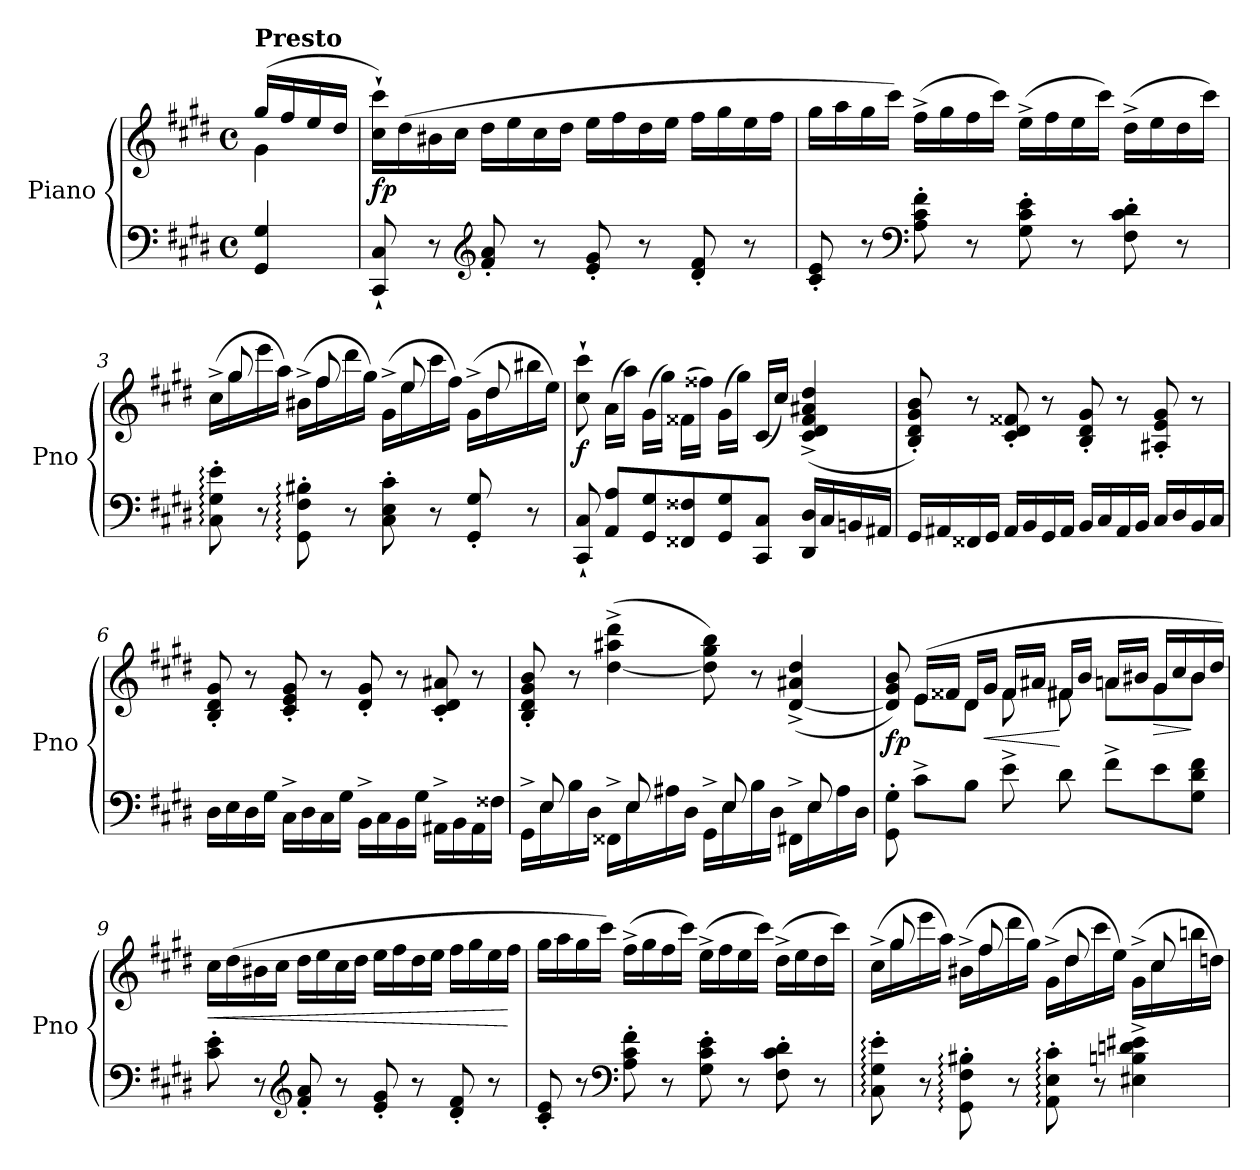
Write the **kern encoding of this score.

**kern	**kern	**dynam
*part1	*part1	*part1
*staff2	*staff1	*staff1/2
*I"Piano	*	*
*I'Pno	*	*
*clefF4	*clefG2	*
*k[f#c#g#d#]	*k[f#c#g#d#]	*
*M4/4	*M4/4	*
*met(c)	*met(c)	*
*MM176	*MM176	*
=	=	=
*	*^	*
!	!LO:TX:a:B:t=Presto	!	!
!	!	!	!LO:DY:b
4GG#/ 4G#/	(>16gg#/LL	4g#\	other-dynamics
.	16ff#/	.	.
.	16ee/	.	.
.	16dd#/JJ	.	.
*	*v	*v	*
=1	=1	=1
!	!	!LO:DY:b
8CC#/` 8C#/`	16cc#\` 16ccc#\`LL)	fp
.	(>16dd#\	.
8r	16b#X\	.
.	16cc#\JJ	.
*clefG2	*	*
8f#/' 8a/'	16dd#\LL	.
.	16ee\	.
8r	16cc#\	.
.	16dd#\JJ	.
!	!	!LO:DY:b
8e/' 8g#/'	16ee\LL	other-dynamics
.	16ff#\	.
8r	16dd#\	.
.	16ee\JJ	.
8d#/' 8f#/'	16ff#\LL	.
.	16gg#\	.
8r	16ee\	.
.	16ff#\JJ	.
=2	=2	=2
8c#/' 8e/'	16gg#\LL	.
.	16aa\	.
8r	16gg#\	.
.	16ccc#\JJ)	.
*clefF4	*	*
8A\' 8c#\' 8f#\'	(>16ff#^\LL	.
.	16gg#\	.
8r	16ff#\	.
.	16ccc#\JJ)	.
8G#\' 8c#\' 8e\'	(>16ee^\LL	.
.	16ff#\	.
8r	16ee\	.
.	16ccc#\JJ)	.
8F#\' 8c#\' 8d#\'	(>16dd#^\LL	.
.	16ee\	.
8r	16dd#\	.
.	16ccc#\JJ)	.
!!LO:LB:g=z
=3	=3	=3
*	*^	*
8C#\:' 8G#\:' 8e\:'	(>16cc#^\LL	16ryy	.
.	16gg#\	8gg#/	.
8r	16eee\	.	.
.	16aa\JJ)	8ryy	.
8GG#\:' 8F#\:' 8B#X\:'	(>16b#X^\LL	.	.
.	16ff#\	8ff#/	.
8r	16ddd#\	.	.
.	16gg#\JJ)	8ryy	.
8C#\' 8E\' 8c#\'	(>16g#^\LL	.	.
.	16ee\	8ee/	.
8r	16ccc#\	.	.
.	16ff#\JJ)	8ryy	.
8GG#/' 8G#/'	(>16g#^\LL	.	.
.	16dd#\	8dd#/	.
8r	16bb#X\	.	.
.	16ee\JJ)	16ryy	.
=4	=4	=4	=4
!	!	!	!LO:DY:b
*	*v	*v	*
8CC#/` 8C#/`	8cc#\` 8ccc#\`	f
8AA/ 8A/L	(>16a\LL	.
.	16aa\JJ)	.
8GG#/ 8G#/	(>16g#\LL	.
.	16gg#\JJ)	.
8FF##X/ 8F##X/	(>16f##X\LL	.
.	16ff##X\JJ)	.
8GG#/ 8G#/	(>16g#\LL	.
.	16gg#\JJ)	.
8CC#/ 8C#/J	(<16c#/LL	.
.	16cc#/JJ)	.
16DD#/ 16D#/LL	(>4c#/^ 4d#/^ 4f##/^ 4a#X/^ 4dd#/^	.
16C#/	.	.
16BBn/	.	.
16AA#X/JJ	.	.
!!LO:LB:g=z
=5	=5	=5
16GG#/LL	8B/' 8d#/' 8g#/' 8b/')	.
16AA#X/	.	.
16FF##X/	8r	.
16GG#/JJ	.	.
16AA#/LL	8c#/' 8d#/' 8f##X/'	.
16BB/	.	.
16GG#/	8r	.
16AA#/JJ	.	.
16BB/LL	8B/' 8d#/' 8g#/'	.
16C#/	.	.
16AA#/	8r	.
16BB/JJ	.	.
16C#/LL	8A#X/' 8e/' 8g#/'	.
16D#/	.	.
16BB/	8r	.
16C#/JJ	.	.
=6	=6	=6
16D#\LL	8B/' 8d#/' 8g#/'	.
16E\	.	.
16D#\	8r	.
16G#\JJ	.	.
16C#^\LL	8c#/' 8e/' 8g#/'	.
16D#\	.	.
16C#\	8r	.
16G#\JJ	.	.
16BB^\LL	8d#/' 8g#/'	.
16C#\	.	.
16BB\	8r	.
16G#\JJ	.	.
16AA#X^\LL	8c#/' 8d#/' 8a#X/'	.
16BB\	.	.
16AA#\	8r	.
16F##X\JJ	.	.
!!LO:LB:g=z
=7	=7	=7
*^	*	*
16GG#^\LL	16ryy	8B/' 8d#/' 8g#/' 8b/'	.
16E\	8E/	.	.
16B\	.	8r	.
16D#\JJ	8ryy	.	.
16FF##X^\LL	.	(>[4dd#\^ 4aa#X\^ 4ddd#\^	.
16E\	8E/	.	.
16A#X\	.	.	.
16D#\JJ	8ryy	.	.
16GG#^\LL	.	8dd#\] 8gg#\ 8bb\)	.
16E\	8E/	.	.
16B\	.	8r	.
16D#\JJ	8ryy	.	.
16FF#X^\LL	.	(>[4d#/^ 4a#X/^ 4dd#/^	.
16E\	8E/	.	.
16A#\	.	.	.
16D#\JJ	16ryy	.	.
=8	=8	=8	=8
*	*	*^	*
!	!	!	!	!LO:DY:b
*v	*v	*	*	*
8GG#\' 8G#\'	8d#/] 8g#/ 8b/)	8ryy	fp
8c#^\L	(>16e/LL	8e\L	.
.	16f##X/JJ	.	.
8B\J	16d#/LL	8d#\J	.
!	!	!	!LO:HP:b
.	16g#/JJ	.	<
8e^\	16f##/LL	8f##\	.
.	16a#X/JJ	.	.
8d#\	16f#X/LL	8f#\	[
.	16b/JJ	.	.
8f#^\L	16an/LL	8a\L	.
.	16b#X/JJ	.	.
!	!	!	!LO:HP:b
8e\	16g#/LL	8g#\	>
.	16cc#/	.	.
8G#\ 8d#\ 8f#\J	16b#/	8b#\J	]
.	16dd#/JJ)	.	.
*	*v	*v	*
!!LO:LB:g=z
=9	=9	=9
!	!	!LO:HP:b
8c#\' 8e\'	16cc#\LL	<
.	(>16dd#\	.
8r	16b#X\	.
.	16cc#\JJ	.
*clefG2	*	*
8f#/' 8a/'	16dd#\LL	.
.	16ee\	.
8r	16cc#\	.
.	16dd#\JJ	.
8e/' 8g#/'	16ee\LL	.
.	16ff#\	.
8r	16dd#\	.
.	16ee\JJ	.
8d#/' 8f#/'	16ff#\LL	.
.	16gg#\	.
8r	16ee\	.
.	16ff#\JJ	[
=10	=10	=10
8c#/' 8e/'	16gg#\LL	.
.	16aa\	.
8r	16gg#\	.
.	16ccc#\JJ)	.
*clefF4	*	*
8A\' 8c#\' 8f#\'	(>16ff#^\LL	.
.	16gg#\	.
8r	16ff#\	.
.	16ccc#\JJ)	.
8G#\' 8c#\' 8e\'	(>16ee^\LL	.
.	16ff#\	.
8r	16ee\	.
.	16ccc#\JJ)	.
8F#\' 8c#\' 8d#\'	(>16dd#^\LL	.
.	16ee\	.
8r	16dd#\	.
.	16ccc#\JJ)	.
!!LO:PB:g=z
=11	=11	=11
*	*^	*
8C#\:' 8G#\:' 8e\:'	(>16cc#^\LL	16ryy	.
.	16gg#\	8gg#/	.
8r	16eee\	.	.
.	16aa\JJ)	8ryy	.
8GG#\:' 8F#\:' 8B#X\:'	(>16b#X^\LL	.	.
.	16ff#\	8ff#/	.
8r	16ddd#\	.	.
.	16gg#\JJ)	8ryy	.
8AA\:' 8E\:' 8c#\:'	(>16g#^\LL	.	.
.	16dd#\	8dd#/	.
8r	16ccc#\	.	.
.	16ee\JJ)	8ryy	.
4E#X\^ 4Bn\^ 4dn\^ 4e#X\^	(>16g#^\LL	.	.
.	16cc#\	8cc#/	.
.	16bbn\	.	.
.	16ddn\JJ)	16ryy	.
*	*v	*v	*
=	=	=
*-	*-	*-
